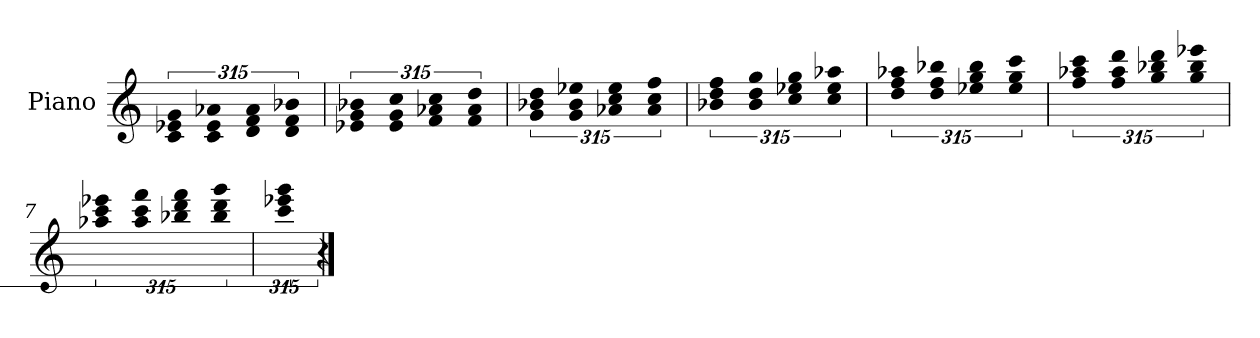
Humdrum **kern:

**kern
*part1
*staff1
*I"Piano
*I'Pno.
=1
!LO:N:vis=4
10080c 10080e- 10080g
!LO:N:vis=4
10080a- 10080c 10080e-
!LO:N:vis=4
10080d 10080f 10080a-
!LO:N:vis=4
10080b- 10080d 10080f
=2
!LO:N:vis=4
10080e- 10080g 10080b-
!LO:N:vis=4
10080cc 10080e- 10080g
!LO:N:vis=4
10080f 10080a- 10080cc
!LO:N:vis=4
10080dd 10080f 10080a-
=3
!LO:N:vis=4
10080g 10080b- 10080dd
!LO:N:vis=4
10080ee- 10080g 10080b-
!LO:N:vis=4
10080a- 10080cc 10080ee-
!LO:N:vis=4
10080ff 10080a- 10080cc
=4
!LO:N:vis=4
10080b- 10080dd 10080ff
!LO:N:vis=4
10080gg 10080b- 10080dd
!LO:N:vis=4
10080cc 10080ee- 10080gg
!LO:N:vis=4
10080aa- 10080cc 10080ee-
=5
!LO:N:vis=4
10080dd 10080ff 10080aa-
!LO:N:vis=4
10080bb- 10080dd 10080ff
!LO:N:vis=4
10080ee- 10080gg 10080bb-
!LO:N:vis=4
10080ccc 10080ee- 10080gg
=6
!LO:N:vis=4
10080ff 10080aa- 10080ccc
!LO:N:vis=4
10080ddd 10080ff 10080aa-
!LO:N:vis=4
10080gg 10080bb- 10080ddd
!LO:N:vis=4
10080eee- 10080gg 10080bb-
=7
!LO:N:vis=4
10080aa- 10080ccc 10080eee-
!LO:N:vis=4
10080fff 10080aa- 10080ccc
!LO:N:vis=4
10080bb- 10080ddd 10080fff
!LO:N:vis=4
10080ggg 10080bb- 10080ddd
=8
!LO:N:vis=4
10080ccc 10080eee- 10080ggg
!LO:N:vis=2.
3360r
==
*-
